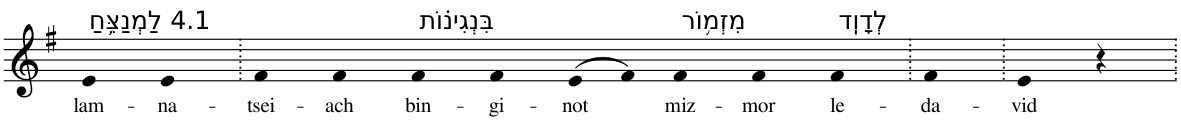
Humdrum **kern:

**kern	**text
*part1	*part1
*staff1	*staff1
*I"Piano	*
*I'Pno	*
*clefG2	*
*k[f#]	*
*G:	*
=1	=1
!LO:TX:a:t=4.1 לַמְנַצֵּ֥חַ	!
!	!LO:LY:b
4e	lam-
!	!LO:LY:b
4e	-na-
=2.	=2.
!	!LO:LY:b
4f#	-tsei-
!	!LO:LY:b
4f#	-ach
!LO:TX:a:t=בִּנְגִינ֗וֹת	!
!	!LO:LY:b
4f#	bin-
!	!LO:LY:b
4f#	-gi-
!	!LO:LY:b
(>8e	-not
8f#)	.
!LO:TX:a:t=מִזְמ֥וֹר	!
!	!LO:LY:b
4f#	miz-
!	!LO:LY:b
4f#	-mor
!LO:TX:a:t=לְדָוִֽד	!
!	!LO:LY:b
4f#	le-
=3.	=3.
!	!LO:LY:b
4f#	-da-
=4.	=4.
!	!LO:LY:b
4e	-vid
4r	.
=.	=.
*-	*-
